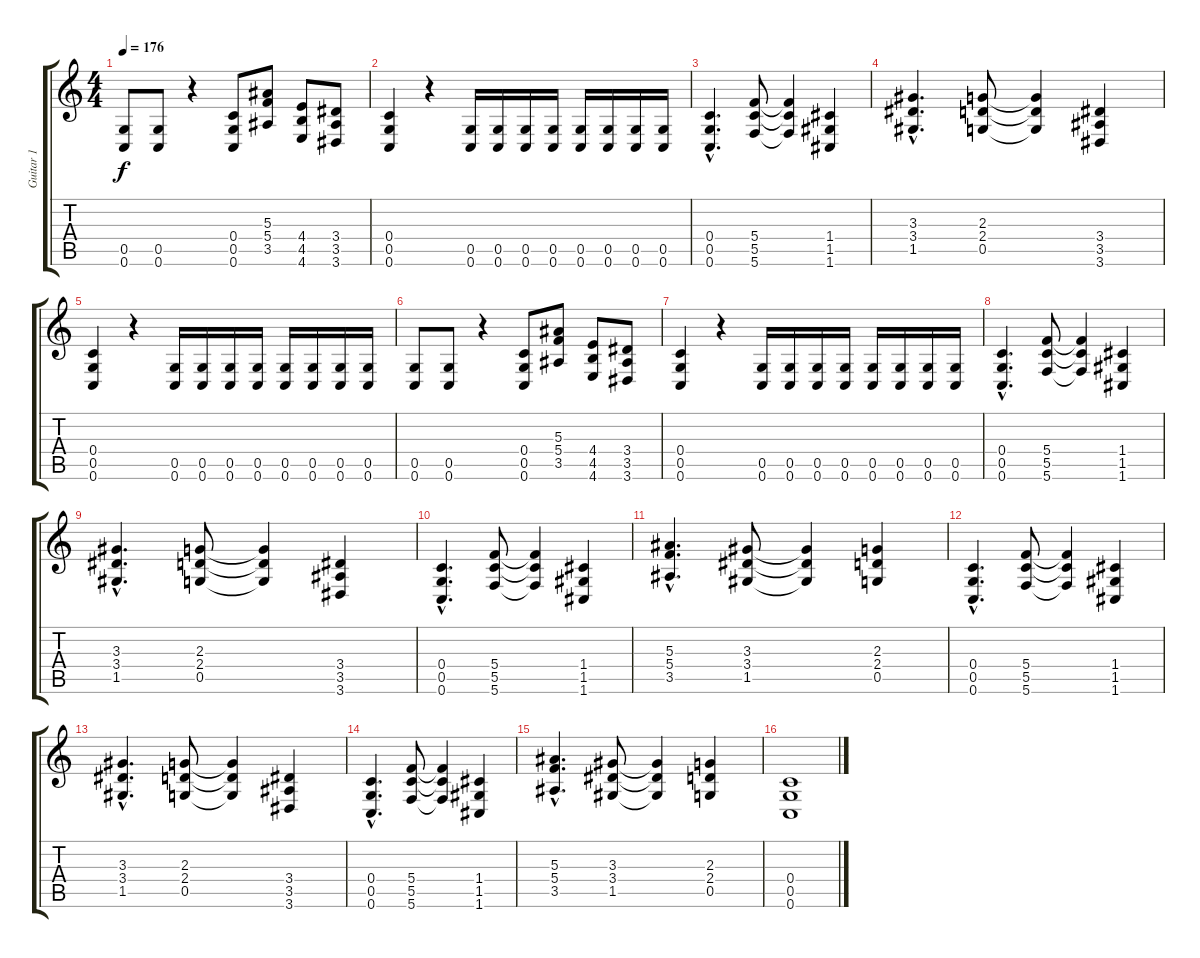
\track ("Guitar 1" "Guitar 1") {instrument distortionguitar}
\staff {score tabs}
\tuning (D4 A3 F3 C3 G2 C2) {hide}
\ts (4 4)
\tempo 176
\clef g2
\ks c
(0.5 0.6).8{dy f} (0.5 0.6).8 r.4 (0.4 0.5 0.6).8 (5.3 5.4 3.5).8 (4.4 4.5 4.6).8 (3.4 3.5 3.6).8 |
(0.4 0.5 0.6).4 r.4 (0.5 0.6).16 (0.5 0.6).16 (0.5 0.6).16 (0.5 0.6).16 (0.5 0.6).16 (0.5 0.6).16 (0.5 0.6).16 (0.5 0.6).16 |
(0.4{hac} 0.5{hac} 0.6{hac}).4{d} (5.4 5.5 5.6).8 (5.4{t} 5.5{t} 5.6{t}).4 (1.4 1.5 1.6).4 |
(3.3{hac} 3.4{hac} 1.5{hac}).4{d} (2.3 2.4 0.5).8 (2.3{t} 2.4{t} 0.5{t}).4 (3.4 3.5 3.6).4 |
(0.4 0.5 0.6).4 r.4 (0.5 0.6).16 (0.5 0.6).16 (0.5 0.6).16 (0.5 0.6).16 (0.5 0.6).16 (0.5 0.6).16 (0.5 0.6).16 (0.5 0.6).16 |
(0.5 0.6).8 (0.5 0.6).8 r.4 (0.4 0.5 0.6).8 (5.3 5.4 3.5).8 (4.4 4.5 4.6).8 (3.4 3.5 3.6).8 |
(0.4 0.5 0.6).4 r.4 (0.5 0.6).16 (0.5 0.6).16 (0.5 0.6).16 (0.5 0.6).16 (0.5 0.6).16 (0.5 0.6).16 (0.5 0.6).16 (0.5 0.6).16 |
(0.4{hac} 0.5{hac} 0.6{hac}).4{d} (5.4 5.5 5.6).8 (5.4{t} 5.5{t} 5.6{t}).4 (1.4 1.5 1.6).4 |
(3.3{hac} 3.4{hac} 1.5{hac}).4{d} (2.3 2.4 0.5).8 (2.3{t} 2.4{t} 0.5{t}).4 (3.4 3.5 3.6).4 |
(0.4{hac} 0.5{hac} 0.6{hac}).4{d} (5.4 5.5 5.6).8 (5.4{t} 5.5{t} 5.6{t}).4 (1.4 1.5 1.6).4 |
(5.3{hac} 5.4{hac} 3.5{hac}).4{d} (3.3 3.4 1.5).8 (3.3{t} 3.4{t} 1.5{t}).4 (2.3 2.4 0.5).4 |
(0.4{hac} 0.5{hac} 0.6{hac}).4{d} (5.4 5.5 5.6).8 (5.4{t} 5.5{t} 5.6{t}).4 (1.4 1.5 1.6).4 |
(3.3{hac} 3.4{hac} 1.5{hac}).4{d} (2.3 2.4 0.5).8 (2.3{t} 2.4{t} 0.5{t}).4 (3.4 3.5 3.6).4 |
(0.4{hac} 0.5{hac} 0.6{hac}).4{d} (5.4 5.5 5.6).8 (5.4{t} 5.5{t} 5.6{t}).4 (1.4 1.5 1.6).4 |
(5.3{hac} 5.4{hac} 3.5{hac}).4{d} (3.3 3.4 1.5).8 (3.3{t} 3.4{t} 1.5{t}).4 (2.3 2.4 0.5).4 |
(0.4 0.5 0.6).1
